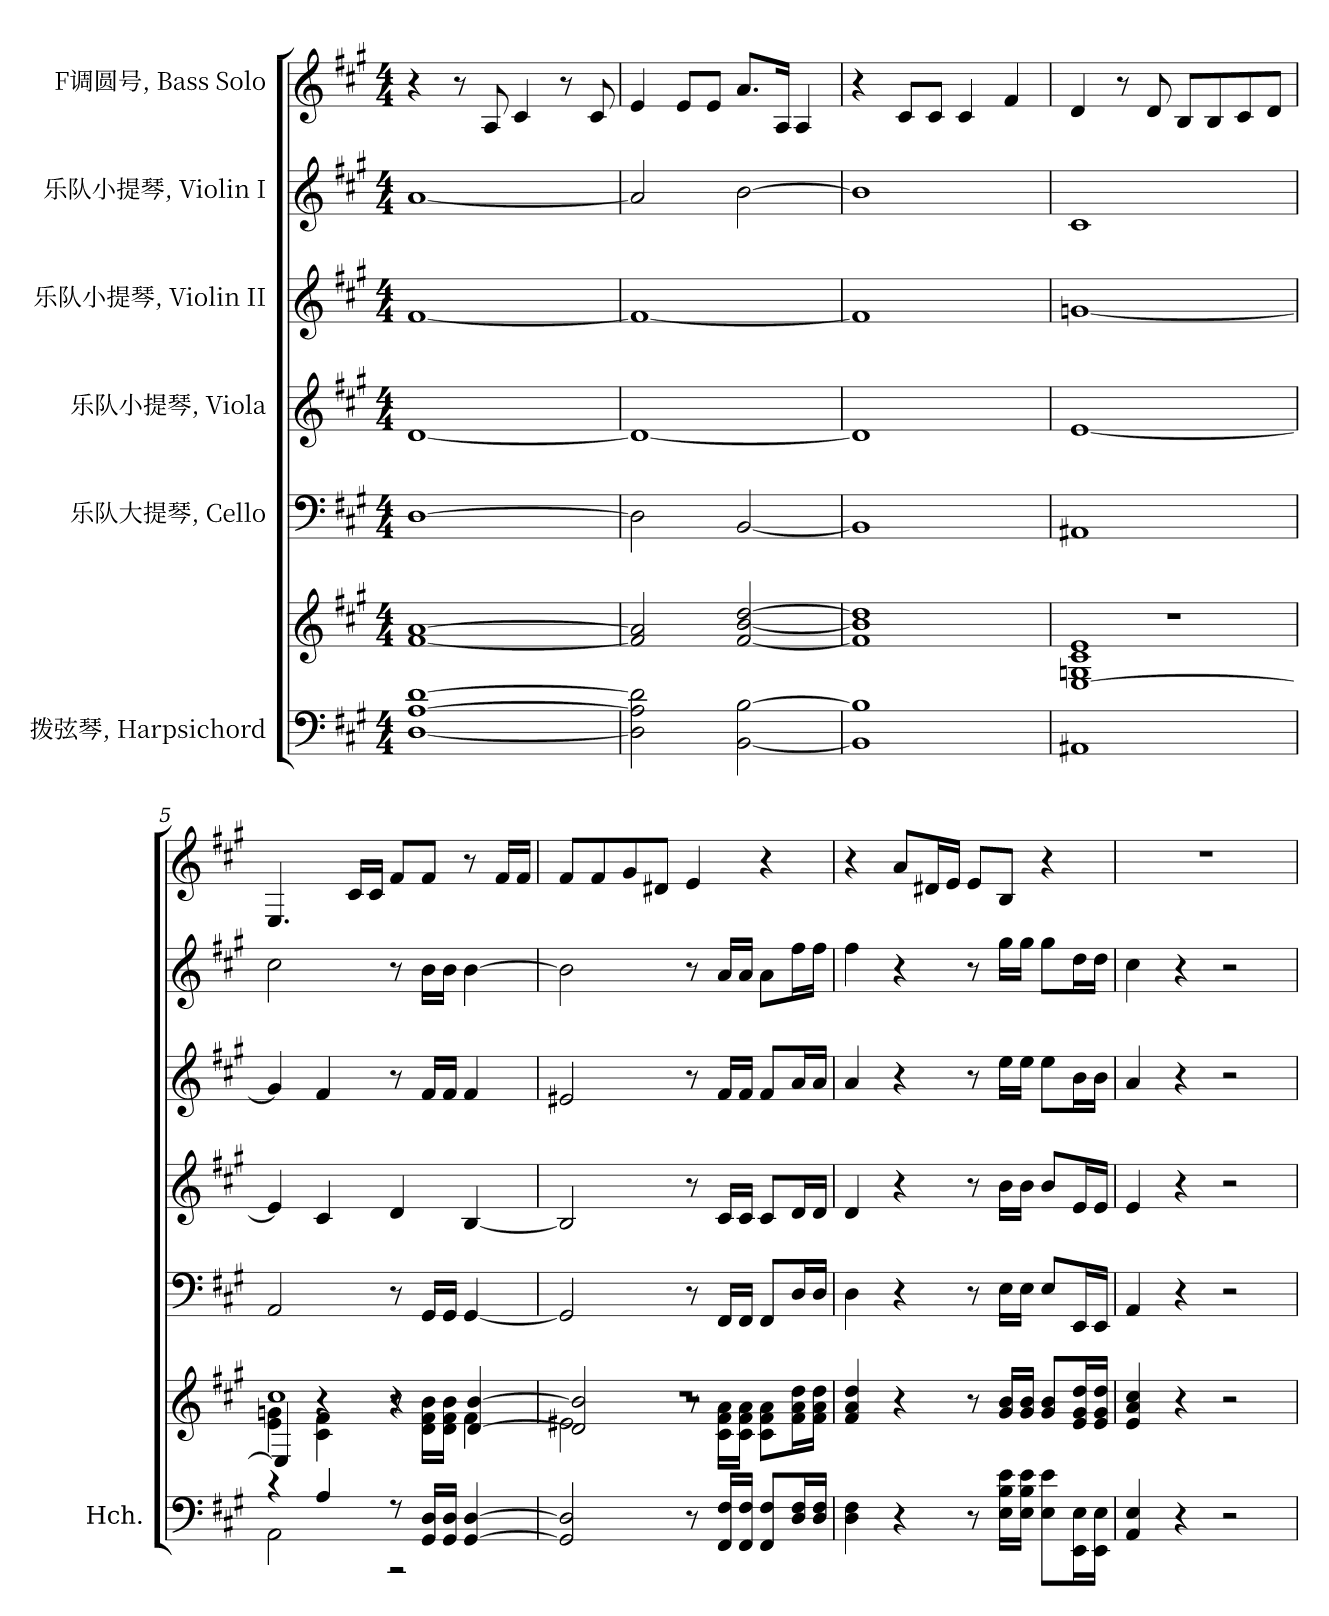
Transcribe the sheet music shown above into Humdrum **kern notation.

**kern	**kern	**kern	**kern	**kern	**kern	**kern
*part6	*part6	*part5	*part4	*part3	*part2	*part1
*staff7	*staff6	*staff5	*staff4	*staff3	*staff2	*staff1
*I"拨弦琴, Harpsichord	*	*I"乐队大提琴, Cello	*I"乐队小提琴, Viola	*I"乐队小提琴, Violin II	*I"乐队小提琴, Violin I	*I"F调圆号, Bass Solo
*I'Hch.	*	*	*	*	*	*
*clefF4	*clefG2	*clefF4	*clefG2	*clefG2	*clefG2	*clefG2
*	*	*	*	*	*	*ITrd4c7
*k[f#c#g#]	*k[f#c#g#]	*k[f#c#g#]	*k[f#c#g#]	*k[f#c#g#]	*k[f#c#g#]	*k[f#c#]
*M4/4	*M4/4	*M4/4	*M4/4	*M4/4	*M4/4	*M4/4
*MM65	*MM65	*MM65	*MM65	*MM65	*MM65	*MM65
=1	=1	=1	=1	=1	=1	=1
[1D [1A [1d	[1f# [1a	[1D	[1d	[1f#	[1a	4r
.	.	.	.	.	.	8r
.	.	.	.	.	.	8D/
.	.	.	.	.	.	4F#/
.	.	.	.	.	.	8r
.	.	.	.	.	.	8F#/
=2	=2	=2	=2	=2	=2	=2
2D\] 2A\] 2d\]	2f#/] 2a/]	2D\]	1d_	1f#_	2a/]	4A/
.	.	.	.	.	.	8A/L
.	.	.	.	.	.	8A/J
[2BB\ [2B\	[2f#/ [2b/ [2dd/	[2BB/	.	.	[2b\	8.d/L
.	.	.	.	.	.	16D/Jk
.	.	.	.	.	.	4D/
=3	=3	=3	=3	=3	=3	=3
1BB] 1B]	1f#] 1b] 1dd]	1BB]	1d]	1f#]	1b]	4r
.	.	.	.	.	.	8F#/L
.	.	.	.	.	.	8F#/J
.	.	.	.	.	.	4F#/
.	.	.	.	.	.	4B/
=4	=4	=4	=4	=4	=4	=4
*	*^	*	*	*	*	*
*	*	*^	*	*	*	*	*
1AA#X	1r	1Gn 1c# 1e	[1E	1AA#X	[1e	[1gn	1c#	4G/
.	.	.	.	.	.	.	.	8r
.	.	.	.	.	.	.	.	8G/
.	.	.	.	.	.	.	.	8E/L
.	.	.	.	.	.	.	.	8E/
.	.	.	.	.	.	.	.	8F#/
.	.	.	.	.	.	.	.	8G/J
!!LO:PB:g=z
=5	=5	=5	=5	=5	=5	=5	=5	=5
*^	*	*	*	*	*	*	*	*
4r	2AA\	1cc#	4e\ 4gn\	4E/]	2AA/	4e/]	4g/]	2cc#\	4.AA/
4A/	.	.	4c#\ 4f#\	4r	.	4c#/	4f#/	.	.
.	.	.	.	.	.	.	.	.	16F#/LL
.	.	.	.	.	.	.	.	.	16F#/JJ
8r	2r	.	8r	4r	8r	4d/	8r	8r	8B/L
16GG#/ 16D/LL	.	.	16d\ 16f#\ 16b\LL	.	16GG#/LL	.	16f#/LL	16b\LL	8B/J
16GG#/ 16D/JJ	.	.	16d\ 16f#\ 16b\JJ	.	16GG#/JJ	.	16f#/JJ	16b\JJ	.
[4GG#/ [4D/	.	.	4f#\	[4d/ [4b/	[4GG#/	[4B/	4f#/	[4b\	8r
.	.	.	.	.	.	.	.	.	16B/LL
.	.	.	.	.	.	.	.	.	16B/JJ
*v	*v	*	*	*	*	*	*	*	*
=6	=6	=6	=6	=6	=6	=6	=6	=6
2GG#/] 2D/]	1r	2e#X\	2d/] 2b/]	2GG#/]	2B/]	2e#X/	2b\]	8B/L
.	.	.	.	.	.	.	.	8B/
.	.	.	.	.	.	.	.	8c#/
.	.	.	.	.	.	.	.	8G#X/J
8r	.	8r	2r	8r	8r	8r	8r	4A/
16FF#/ 16F#/LL	.	16c#\ 16f#\ 16a\LL	.	16FF#/LL	16c#/LL	16f#/LL	16a/LL	.
16FF#/ 16F#/JJ	.	16c#\ 16f#\ 16a\JJ	.	16FF#/JJ	16c#/JJ	16f#/JJ	16a/JJ	.
8FF#/ 8F#/L	.	8c#\ 8f#\ 8a\L	.	8FF#/L	8c#/L	8f#/L	8a\L	4r
16D/ 16F#/L	.	16f#\ 16a\ 16dd\L	.	16D/L	16d/L	16a/L	16ff#\L	.
16D/ 16F#/JJ	.	16f#\ 16a\ 16dd\JJ	.	16D/JJ	16d/JJ	16a/JJ	16ff#\JJ	.
*	*v	*v	*v	*	*	*	*	*
=7	=7	=7	=7	=7	=7	=7
4D\ 4F#\	4f#/ 4a/ 4dd/	4D\	4d/	4a/	4ff#\	4r
4r	4r	4r	4r	4r	4r	8d/L
.	.	.	.	.	.	16G#X/L
.	.	.	.	.	.	16A/JJ
8r	8r	8r	8r	8r	8r	8A/L
16E\ 16B\ 16e\LL	16g#/ 16b/LL	16E\LL	16b\LL	16ee\LL	16gg#\LL	8E/J
16E\ 16B\ 16e\JJ	16g#/ 16b/JJ	16E\JJ	16b\JJ	16ee\JJ	16gg#\JJ	.
8E\ 8e\L	8g#/ 8b/L	8E/L	8b/L	8ee\L	8gg#\L	4r
16EE\ 16E\L	16e/ 16g#/ 16dd/L	16EE/L	16e/L	16b\L	16dd\L	.
16EE\ 16E\JJ	16e/ 16g#/ 16dd/JJ	16EE/JJ	16e/JJ	16b\JJ	16dd\JJ	.
=8	=8	=8	=8	=8	=8	=8
4AA/ 4E/	4e/ 4a/ 4cc#/	4AA/	4e/	4a/	4cc#\	1r
4r	4r	4r	4r	4r	4r	.
2r	2r	2r	2r	2r	2r	.
=	=	=	=	=	=	=
*-	*-	*-	*-	*-	*-	*-
